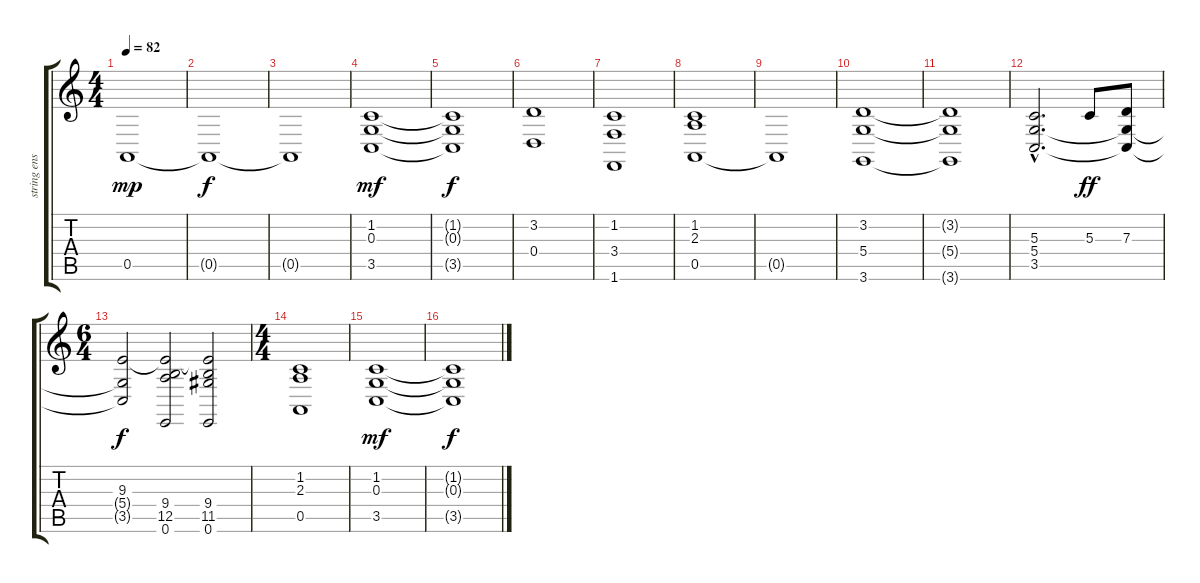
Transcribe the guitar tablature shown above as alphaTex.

\track ("string ensemble II" "string ens") {instrument stringensemble2}
\staff {score tabs}
\tuning (E4 B3 G3 D3 A2 E2) {hide}
\ts (4 4)
\tempo 82
\clef g2
\ks c
0.5.1{dy mp instrument stringensemble2} |
0.5{t}.1{dy f} |
0.5{t}.1 |
(1.2 0.3 3.5).1{dy mf} |
(1.2{t} 0.3{t} 3.5{t}).1{dy f} |
(3.2 0.4).1 |
(1.2 3.4 1.6).1 |
(1.2 2.3 0.5).1 |
0.5{t}.1 |
(3.2 5.4 3.6).1 |
(3.2{t} 5.4{t} 3.6{t}).1 |
(5.3{hac} 5.4{hac} 3.5{hac}).2{d} 5.3.8{dy ff} (7.3 5.4{t} 3.5{t}).8 |
\ts (6 4)
(9.3 5.4{t} 3.5{t}).2{dy f} (9.3{t} 9.4 12.5 0.6).2 (9.3{t} 9.4 11.5 0.6).2 |
\ts (4 4)
(1.2 2.3 0.5).1 |
(1.2 0.3 3.5).1{dy mf} |
(1.2{t} 0.3{t} 3.5{t}).1{dy f}
